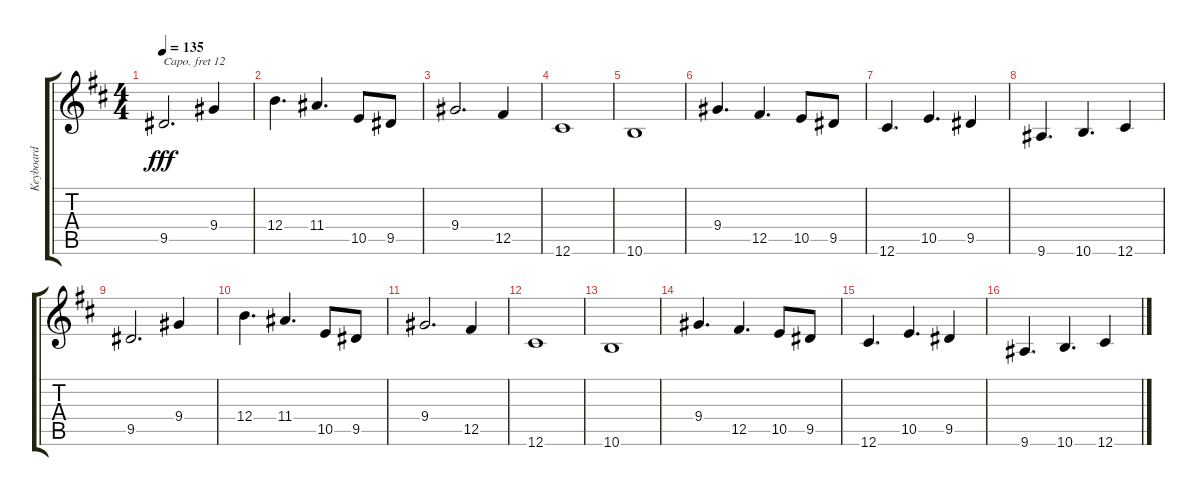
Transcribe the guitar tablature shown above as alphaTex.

\track ("Keyboard" "Keyboard") {instrument pad1newage}
\staff {score tabs}
\capo 12
\tuning (Db4 Ab3 E3 B2 Gb2 Db2) {hide}
\ts (4 4)
\tempo 135
\clef g2
\ks d
9.5.2{d dy fff} 9.4.4 |
12.4.4{d} 11.4.4{d} 10.5.8 9.5.8 |
9.4.2{d} 12.5.4 |
12.6.1 |
10.6.1 |
9.4.4{d} 12.5.4{d} 10.5.8 9.5.8 |
12.6.4{d} 10.5.4{d} 9.5.4 |
9.6.4{d} 10.6.4{d} 12.6.4 |
9.5.2{d} 9.4.4 |
12.4.4{d} 11.4.4{d} 10.5.8 9.5.8 |
9.4.2{d} 12.5.4 |
12.6.1 |
10.6.1 |
9.4.4{d} 12.5.4{d} 10.5.8 9.5.8 |
12.6.4{d} 10.5.4{d} 9.5.4 |
9.6.4{d} 10.6.4{d} 12.6.4
